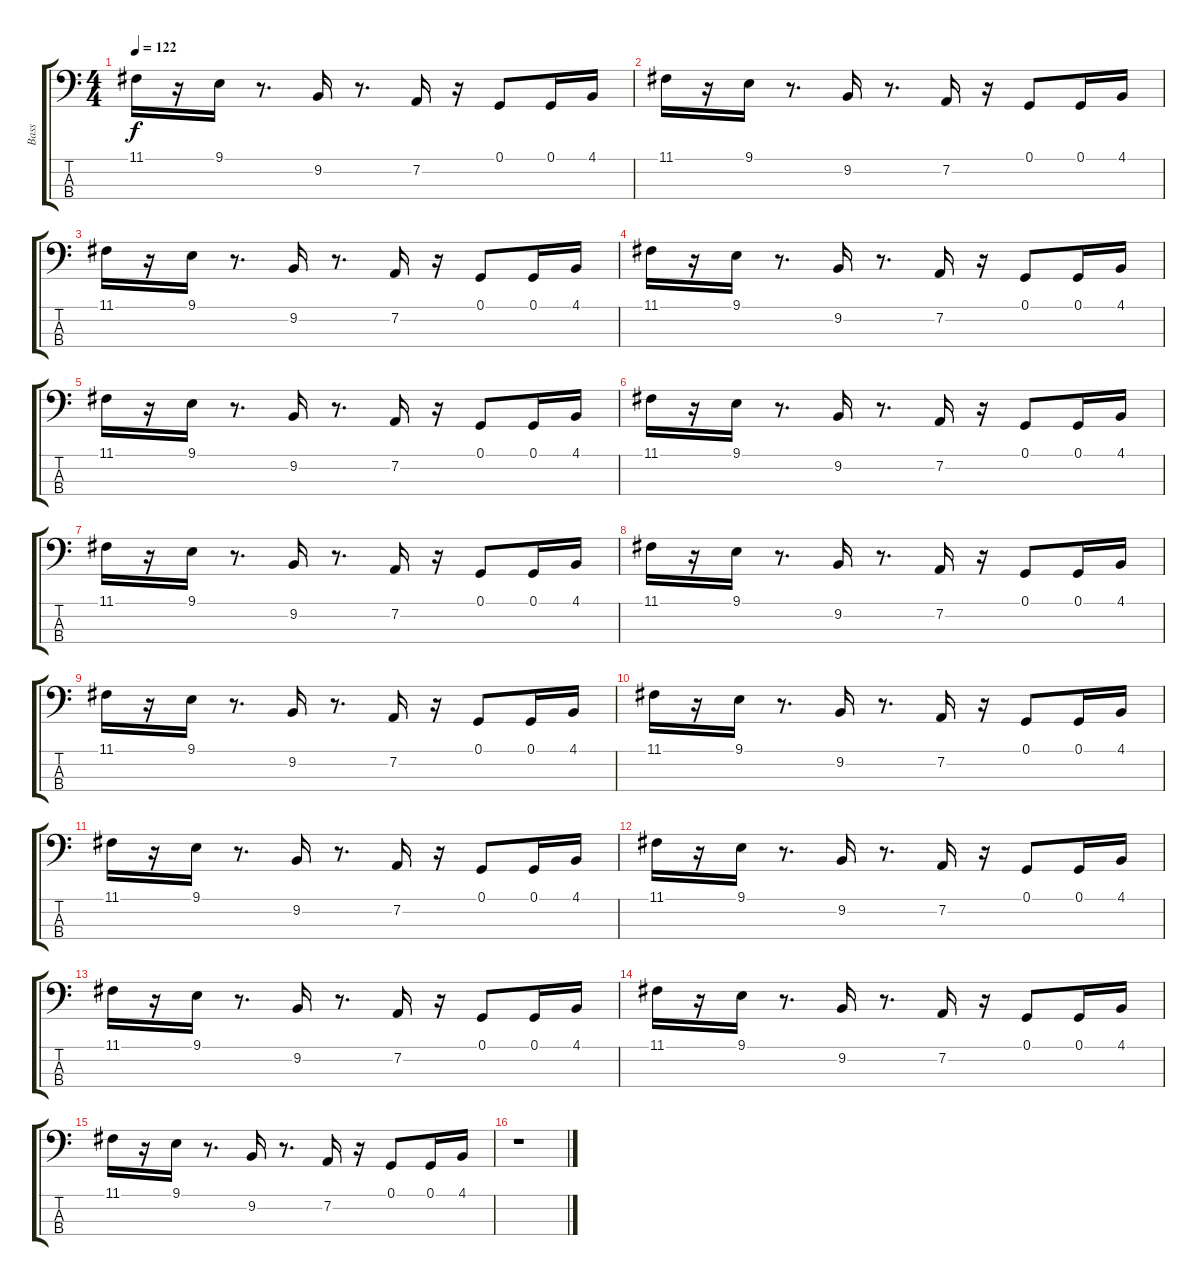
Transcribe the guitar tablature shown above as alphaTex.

\track ("Bass" "Bass") {instrument lead8bassandlead}
\staff {score tabs}
\tuning (G2 D2 A1 E1) {hide}
\ts (4 4)
\tempo 122
\clef f4
\ks c
11.1.16{dy f} r.16 9.1.16 r.8{d} 9.2.16 r.8{d} 7.2.16 r.16 0.1.8 0.1.16 4.1.16 |
11.1.16 r.16 9.1.16 r.8{d} 9.2.16 r.8{d} 7.2.16 r.16 0.1.8 0.1.16 4.1.16 |
11.1.16 r.16 9.1.16 r.8{d} 9.2.16 r.8{d} 7.2.16 r.16 0.1.8 0.1.16 4.1.16 |
11.1.16 r.16 9.1.16 r.8{d} 9.2.16 r.8{d} 7.2.16 r.16 0.1.8 0.1.16 4.1.16 |
11.1.16 r.16 9.1.16 r.8{d} 9.2.16 r.8{d} 7.2.16 r.16 0.1.8 0.1.16 4.1.16 |
11.1.16 r.16 9.1.16 r.8{d} 9.2.16 r.8{d} 7.2.16 r.16 0.1.8 0.1.16 4.1.16 |
11.1.16 r.16 9.1.16 r.8{d} 9.2.16 r.8{d} 7.2.16 r.16 0.1.8 0.1.16 4.1.16 |
11.1.16 r.16 9.1.16 r.8{d} 9.2.16 r.8{d} 7.2.16 r.16 0.1.8 0.1.16 4.1.16 |
11.1.16 r.16 9.1.16 r.8{d} 9.2.16 r.8{d} 7.2.16 r.16 0.1.8 0.1.16 4.1.16 |
11.1.16 r.16 9.1.16 r.8{d} 9.2.16 r.8{d} 7.2.16 r.16 0.1.8 0.1.16 4.1.16 |
11.1.16 r.16 9.1.16 r.8{d} 9.2.16 r.8{d} 7.2.16 r.16 0.1.8 0.1.16 4.1.16 |
11.1.16 r.16 9.1.16 r.8{d} 9.2.16 r.8{d} 7.2.16 r.16 0.1.8 0.1.16 4.1.16 |
11.1.16 r.16 9.1.16 r.8{d} 9.2.16 r.8{d} 7.2.16 r.16 0.1.8 0.1.16 4.1.16 |
11.1.16 r.16 9.1.16 r.8{d} 9.2.16 r.8{d} 7.2.16 r.16 0.1.8 0.1.16 4.1.16 |
11.1.16 r.16 9.1.16 r.8{d} 9.2.16 r.8{d} 7.2.16 r.16 0.1.8 0.1.16 4.1.16 |
r.1
